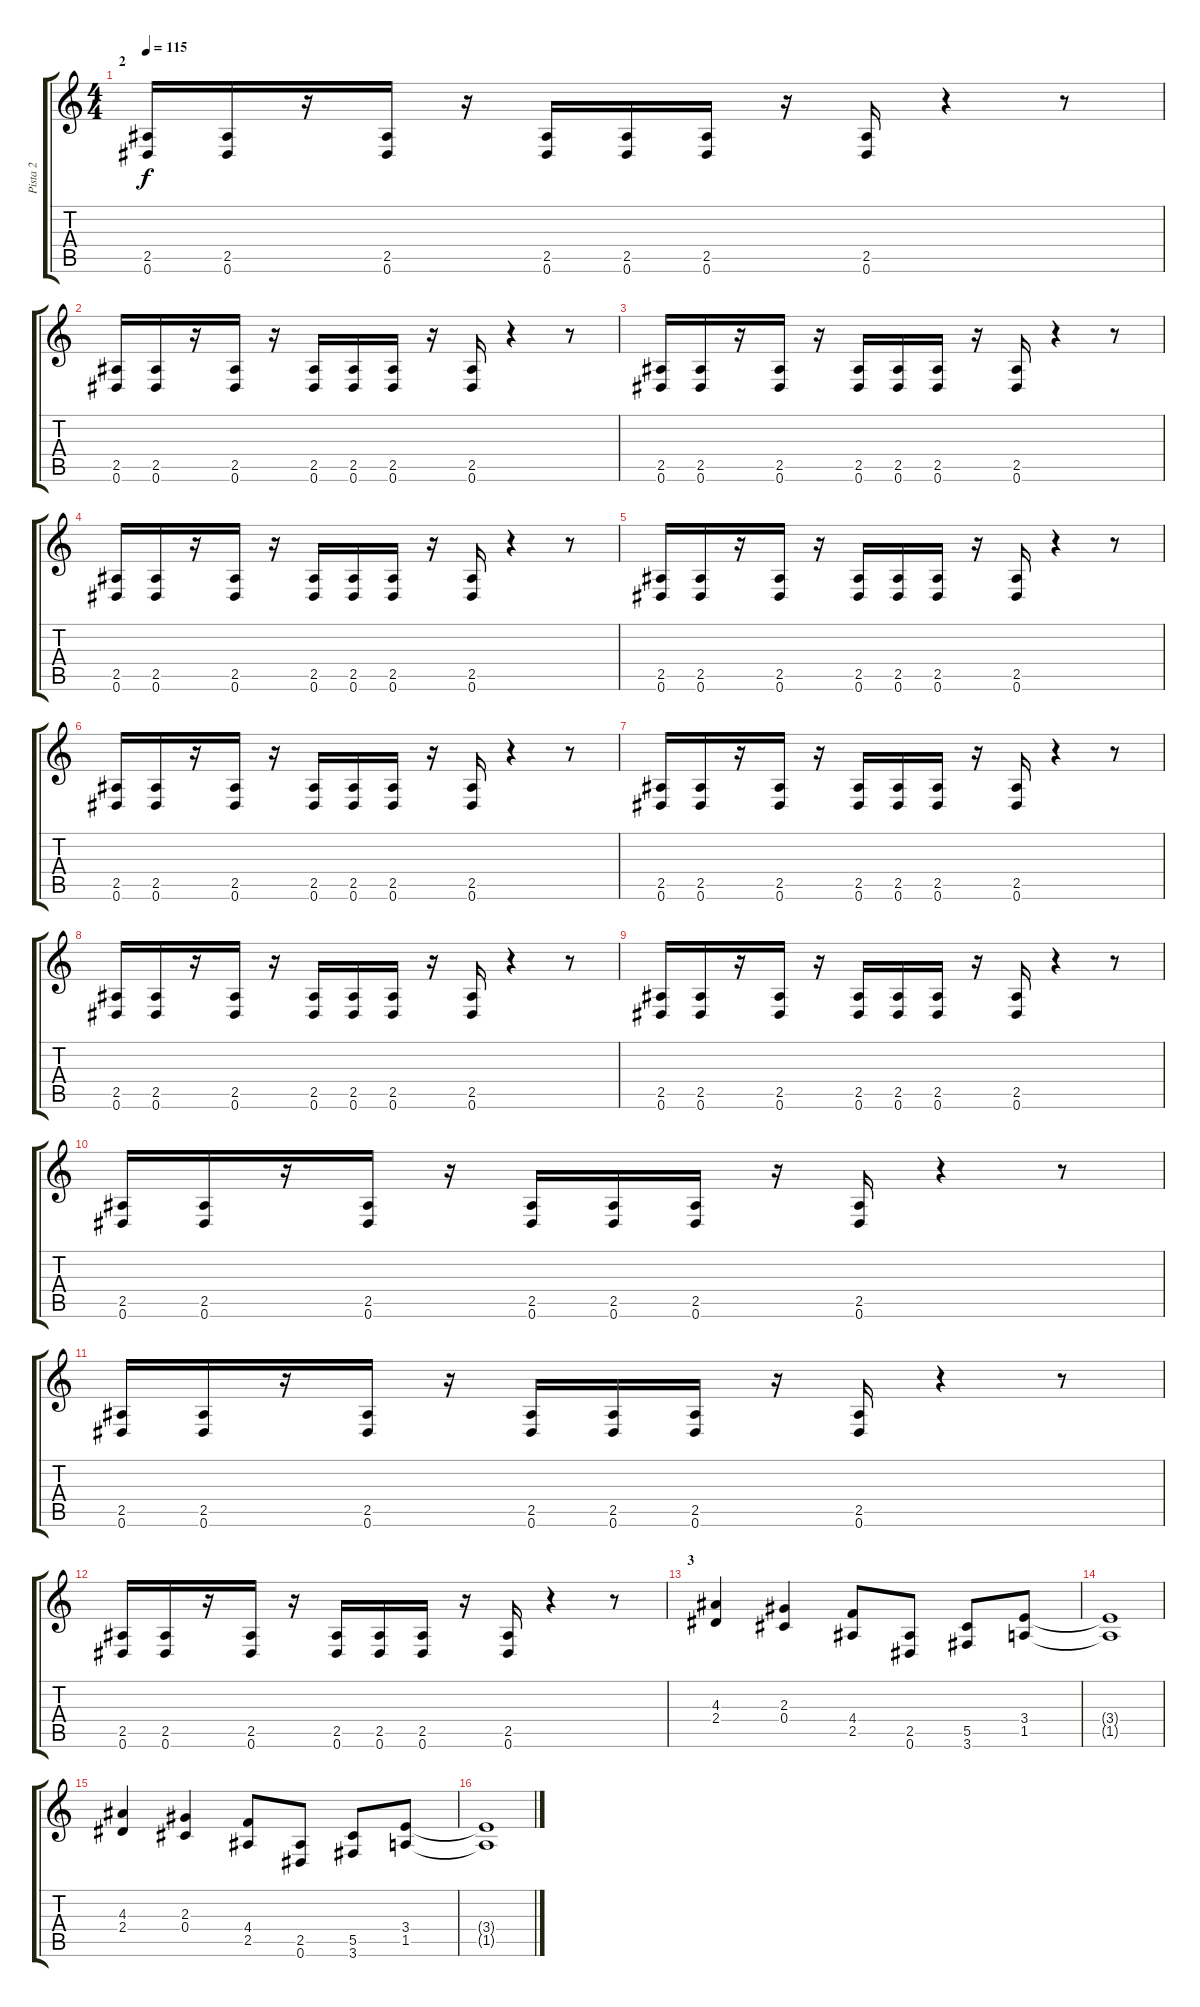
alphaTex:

\track ("Pista 2" "Pista 2") {instrument distortionguitar}
\staff {score tabs}
\tuning (Eb4 Bb3 Gb3 Db3 Ab2 Eb2) {hide}
\ts (4 4)
\section ("" "2")
\tempo 115
\clef g2
\ks c
(2.5 0.6).16{dy f} (2.5 0.6).16 r.16 (2.5 0.6).16 r.16 (2.5 0.6).16 (2.5 0.6).16 (2.5 0.6).16 r.16 (2.5 0.6).16 r.4 r.8 |
(2.5 0.6).16 (2.5 0.6).16 r.16 (2.5 0.6).16 r.16 (2.5 0.6).16 (2.5 0.6).16 (2.5 0.6).16 r.16 (2.5 0.6).16 r.4 r.8 |
(2.5 0.6).16 (2.5 0.6).16 r.16 (2.5 0.6).16 r.16 (2.5 0.6).16 (2.5 0.6).16 (2.5 0.6).16 r.16 (2.5 0.6).16 r.4 r.8 |
(2.5 0.6).16 (2.5 0.6).16 r.16 (2.5 0.6).16 r.16 (2.5 0.6).16 (2.5 0.6).16 (2.5 0.6).16 r.16 (2.5 0.6).16 r.4 r.8 |
(2.5 0.6).16 (2.5 0.6).16 r.16 (2.5 0.6).16 r.16 (2.5 0.6).16 (2.5 0.6).16 (2.5 0.6).16 r.16 (2.5 0.6).16 r.4 r.8 |
(2.5 0.6).16 (2.5 0.6).16 r.16 (2.5 0.6).16 r.16 (2.5 0.6).16 (2.5 0.6).16 (2.5 0.6).16 r.16 (2.5 0.6).16 r.4 r.8 |
(2.5 0.6).16 (2.5 0.6).16 r.16 (2.5 0.6).16 r.16 (2.5 0.6).16 (2.5 0.6).16 (2.5 0.6).16 r.16 (2.5 0.6).16 r.4 r.8 |
(2.5 0.6).16 (2.5 0.6).16 r.16 (2.5 0.6).16 r.16 (2.5 0.6).16 (2.5 0.6).16 (2.5 0.6).16 r.16 (2.5 0.6).16 r.4 r.8 |
(2.5 0.6).16 (2.5 0.6).16 r.16 (2.5 0.6).16 r.16 (2.5 0.6).16 (2.5 0.6).16 (2.5 0.6).16 r.16 (2.5 0.6).16 r.4 r.8 |
(2.5 0.6).16 (2.5 0.6).16 r.16 (2.5 0.6).16 r.16 (2.5 0.6).16 (2.5 0.6).16 (2.5 0.6).16 r.16 (2.5 0.6).16 r.4 r.8 |
(2.5 0.6).16 (2.5 0.6).16 r.16 (2.5 0.6).16 r.16 (2.5 0.6).16 (2.5 0.6).16 (2.5 0.6).16 r.16 (2.5 0.6).16 r.4 r.8 |
(2.5 0.6).16 (2.5 0.6).16 r.16 (2.5 0.6).16 r.16 (2.5 0.6).16 (2.5 0.6).16 (2.5 0.6).16 r.16 (2.5 0.6).16 r.4 r.8 |
\section ("" "3")
(4.3 2.4).4 (2.3 0.4).4 (4.4 2.5).8 (2.5 0.6).8 (5.5 3.6).8 (3.4 1.5).8 |
(3.4{t} 1.5{t}).1 |
(4.3 2.4).4 (2.3 0.4).4 (4.4 2.5).8 (2.5 0.6).8 (5.5 3.6).8 (3.4 1.5).8 |
(3.4{t} 1.5{t}).1
